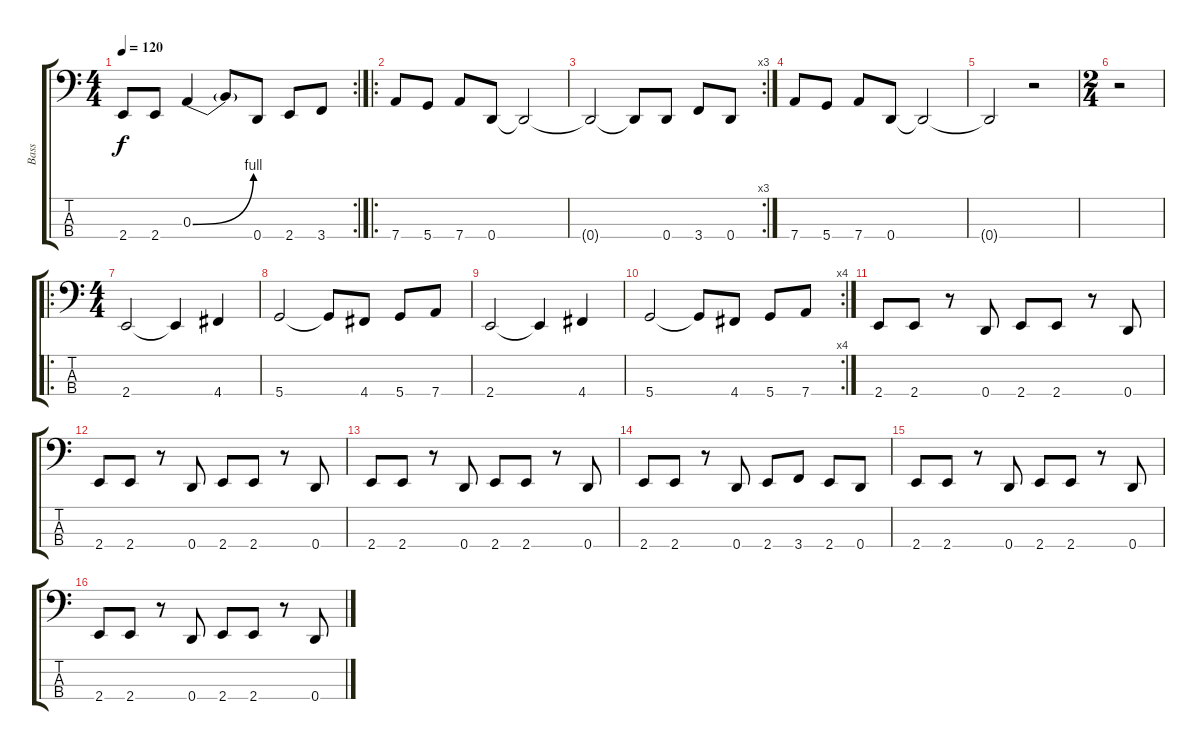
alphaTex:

\track ("Bass" "Bass") {instrument electricbassfinger}
\staff {score tabs}
\tuning (G2 D2 A1 D1) {hide}
\rc 2
\ts (4 4)
\tempo 120
\clef f4
\ks c
2.4.8{dy f} 2.4.8 0.3{be (bend 0 0 60 4)}.4 0.3{t}.8 0.4.8 2.4.8 3.4.8 |
\ro
7.4.8 5.4.8 7.4.8 0.4.8 0.4{t}.2 |
\rc 3
0.4{t}.2 0.4{t}.8 0.4.8 3.4.8 0.4.8 |
7.4.8 5.4.8 7.4.8 0.4.8 0.4{t}.2 |
0.4{t}.2 r.2 |
\ts (2 4)
r.2 |
\ro
\ts (4 4)
2.4.2 2.4{t}.4 4.4.4 |
5.4.2 5.4{t}.8 4.4.8 5.4.8 7.4.8 |
2.4.2 2.4{t}.4 4.4.4 |
\rc 4
5.4.2 5.4{t}.8 4.4.8 5.4.8 7.4.8 |
2.4.8 2.4.8 r.8 0.4.8 2.4.8 2.4.8 r.8 0.4.8 |
2.4.8 2.4.8 r.8 0.4.8 2.4.8 2.4.8 r.8 0.4.8 |
2.4.8 2.4.8 r.8 0.4.8 2.4.8 2.4.8 r.8 0.4.8 |
2.4.8 2.4.8 r.8 0.4.8 2.4.8 3.4.8 2.4.8 0.4.8 |
2.4.8 2.4.8 r.8 0.4.8 2.4.8 2.4.8 r.8 0.4.8 |
2.4.8 2.4.8 r.8 0.4.8 2.4.8 2.4.8 r.8 0.4.8
